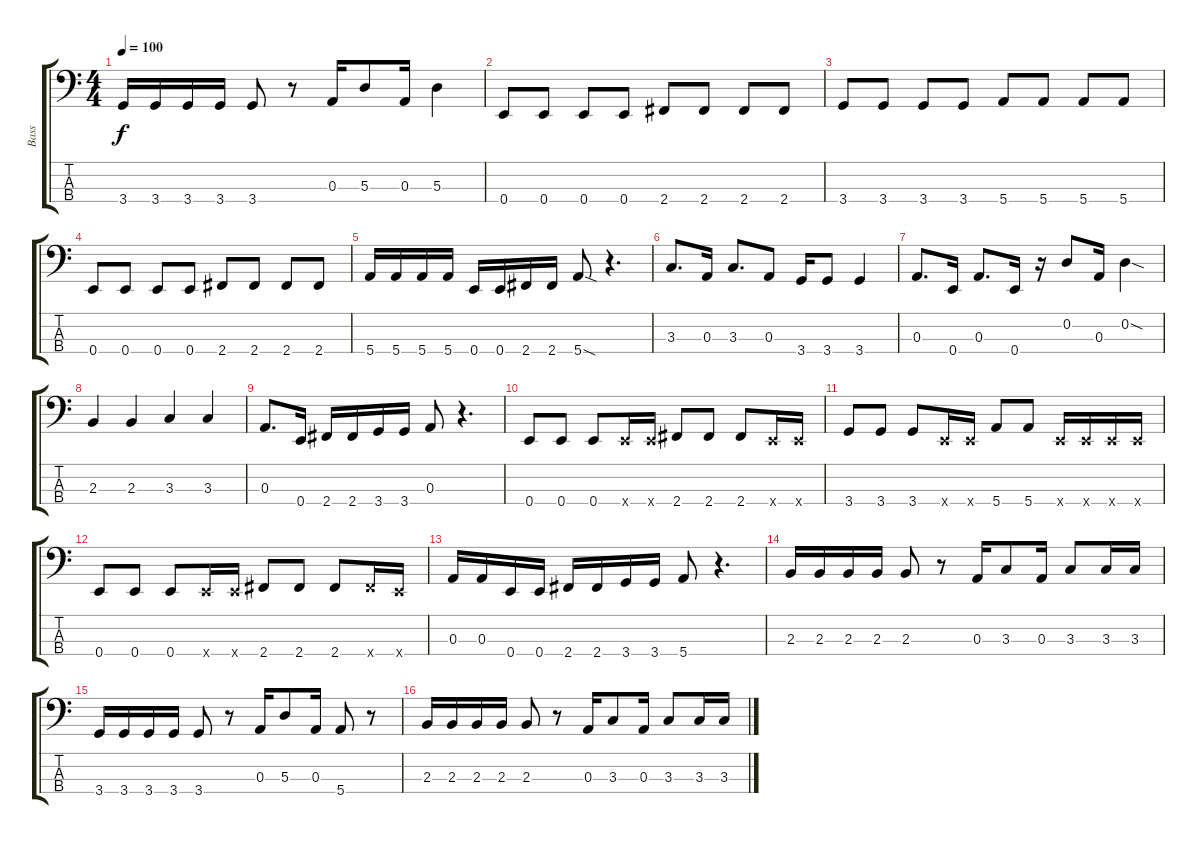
\track ("Bass" "Bass") {instrument electricbasspick}
\staff {score tabs}
\tuning (G2 D2 A1 E1) {hide}
\ts (4 4)
\tempo 100
\clef f4
\ks c
3.4.16{dy f} 3.4.16 3.4.16 3.4.16 3.4.8 r.8 0.3.16 5.3.8 0.3.16 5.3.4 |
0.4.8 0.4.8 0.4.8 0.4.8 2.4.8 2.4.8 2.4.8 2.4.8 |
3.4.8 3.4.8 3.4.8 3.4.8 5.4.8 5.4.8 5.4.8 5.4.8 |
0.4.8 0.4.8 0.4.8 0.4.8 2.4.8 2.4.8 2.4.8 2.4.8 |
5.4.16 5.4.16 5.4.16 5.4.16 0.4.16 0.4.16 2.4.16 2.4.16 5.4{sod}.8 r.4{d} |
3.3.8{d} 0.3.16 3.3.8{d} 0.3.8 3.4.16 3.4.8 3.4.4 |
0.3.8{d} 0.4.16 0.3.8{d} 0.4.16 r.16 0.2.8 0.3.16 0.2{sod}.4 |
2.3.4 2.3.4 3.3.4 3.3.4 |
0.3.8{d} 0.4.16 2.4.16 2.4.16 3.4.16 3.4.16 0.3.8 r.4{d} |
0.4.8 0.4.8 0.4.8 0.4{x}.16 0.4{x}.16 2.4.8 2.4.8 2.4.8 0.4{x}.16 0.4{x}.16 |
3.4.8 3.4.8 3.4.8 0.4{x}.16 0.4{x}.16 5.4.8 5.4.8 0.4{x}.16 0.4{x}.16 0.4{x}.16 0.4{x}.16 |
0.4.8 0.4.8 0.4.8 0.4{x}.16 0.4{x}.16 2.4.8 2.4.8 2.4.8 2.4{x}.16 0.4{x}.16 |
0.3.16 0.3.16 0.4.16 0.4.16 2.4.16 2.4.16 3.4.16 3.4.16 5.4.8 r.4{d} |
2.3.16 2.3.16 2.3.16 2.3.16 2.3.8 r.8 0.3.16 3.3.8 0.3.16 3.3.8 3.3.16 3.3.16 |
3.4.16 3.4.16 3.4.16 3.4.16 3.4.8 r.8 0.3.16 5.3.8 0.3.16 5.4.8 r.8 |
2.3.16 2.3.16 2.3.16 2.3.16 2.3.8 r.8 0.3.16 3.3.8 0.3.16 3.3.8 3.3.16 3.3.16
